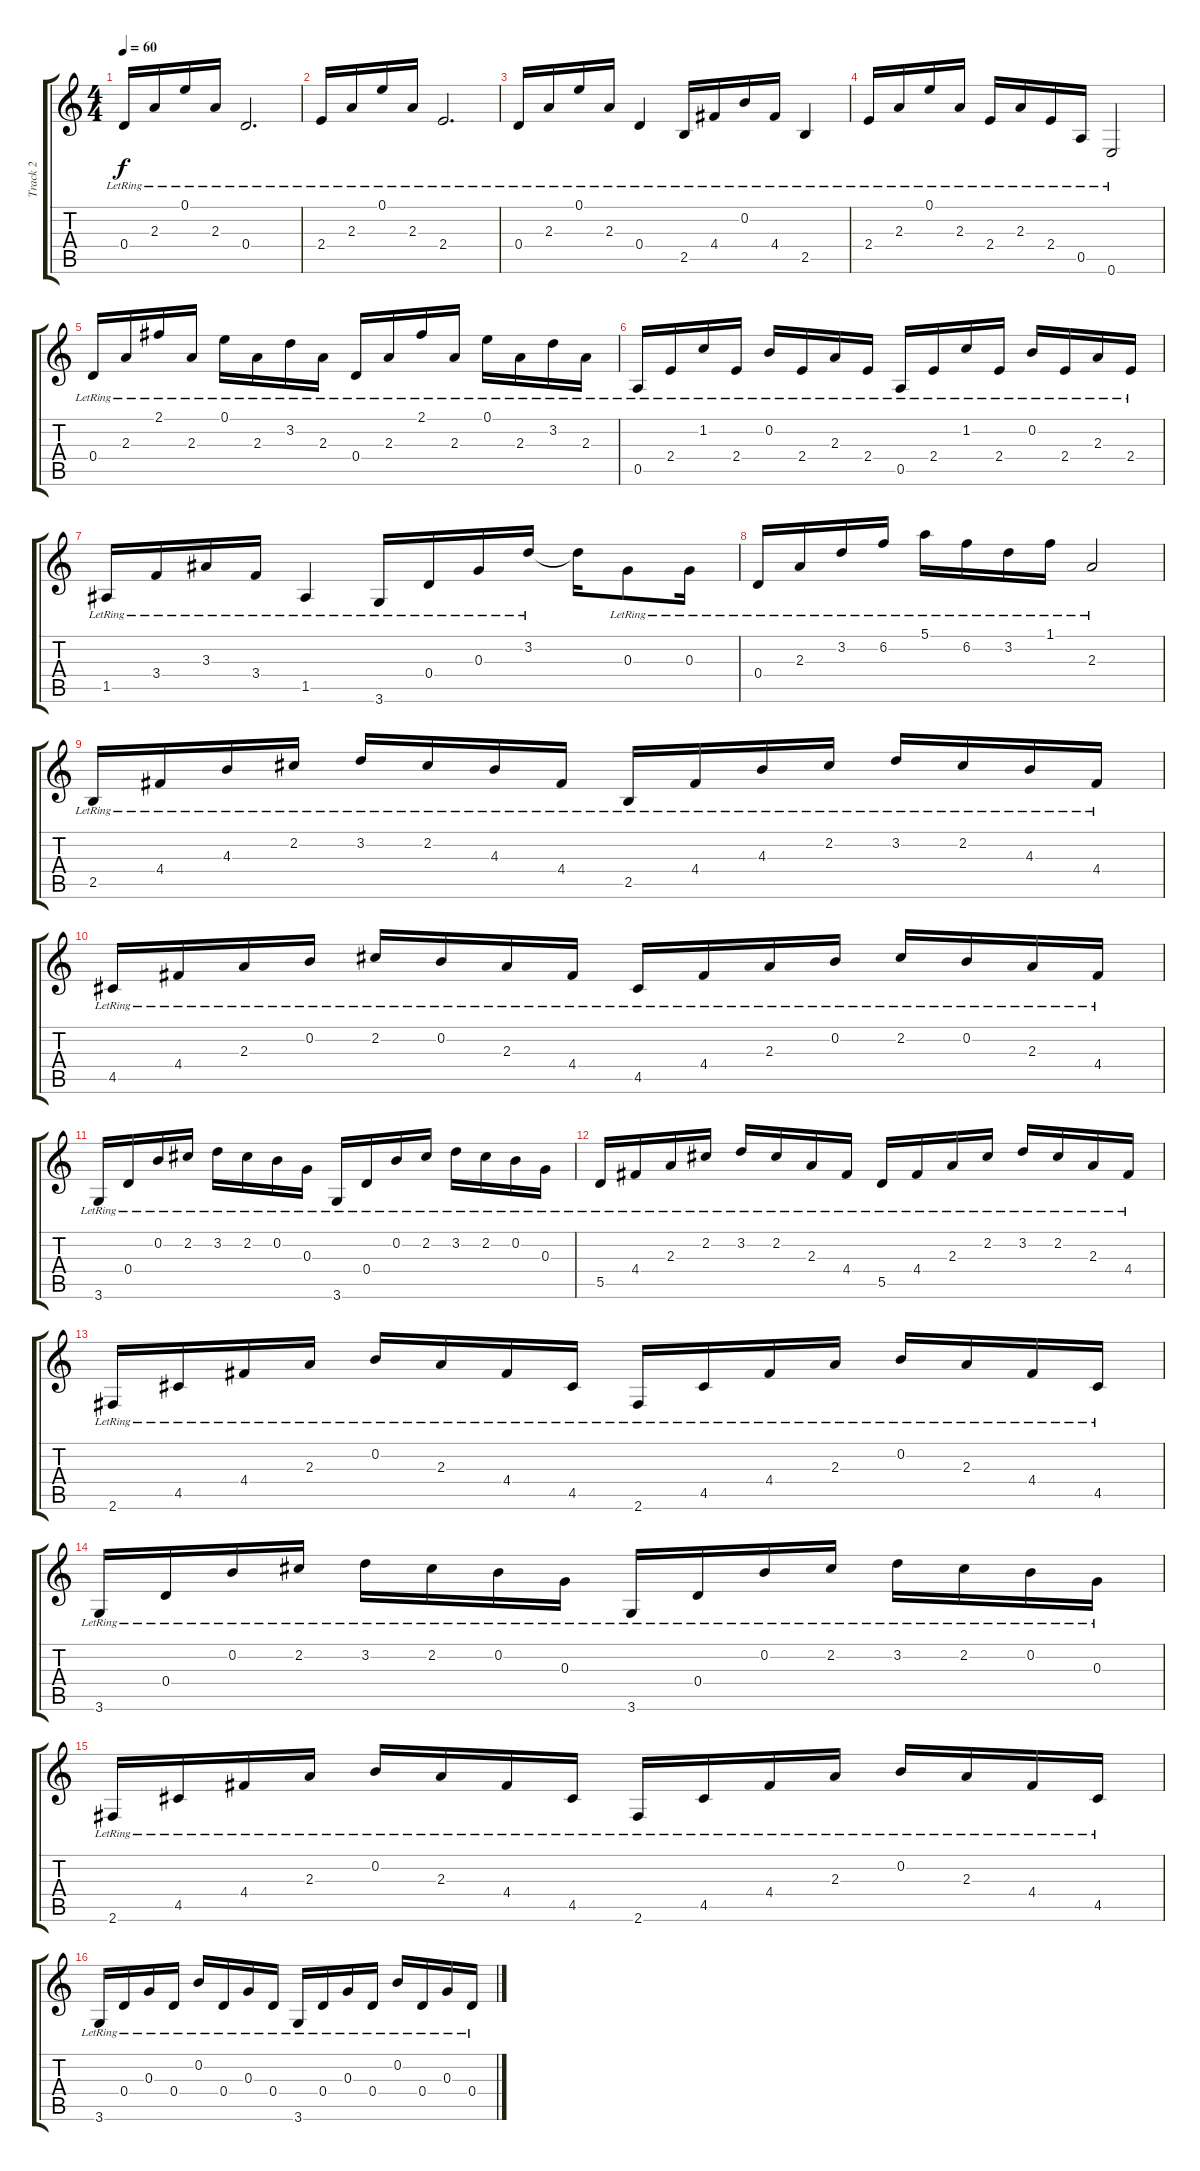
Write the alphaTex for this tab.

\track ("Track 2" "Track 2") {instrument acousticguitarsteel}
\staff {score tabs}
\tuning (E4 B3 G3 D3 A2 E2) {hide}
\ts (4 4)
\tempo 60
\clef g2
\ks c
0.4{lr}.16{dy f instrument acousticguitarsteel} 2.3{lr}.16 0.1{lr}.16 2.3{lr}.16 0.4{lr}.2{d} |
2.4{lr}.16 2.3{lr}.16 0.1{lr}.16 2.3{lr}.16 2.4{lr}.2{d} |
0.4{lr}.16 2.3{lr}.16 0.1{lr}.16 2.3{lr}.16 0.4{lr}.4 2.5{lr}.16 4.4{lr}.16 0.2{lr}.16 4.4{lr}.16 2.5{lr}.4 |
2.4{lr}.16 2.3{lr}.16 0.1{lr}.16 2.3{lr}.16 2.4{lr}.16 2.3{lr}.16 2.4{lr}.16 0.5{lr}.16 0.6{lr}.2 |
0.4{lr}.16 2.3{lr}.16 2.1{lr}.16 2.3{lr}.16 0.1{lr}.16 2.3{lr}.16 3.2{lr}.16 2.3{lr}.16 0.4{lr}.16 2.3{lr}.16 2.1{lr}.16 2.3{lr}.16 0.1{lr}.16 2.3{lr}.16 3.2{lr}.16 2.3{lr}.16 |
0.5{lr}.16 2.4{lr}.16 1.2{lr}.16 2.4{lr}.16 0.2{lr}.16 2.4{lr}.16 2.3{lr}.16 2.4{lr}.16 0.5{lr}.16 2.4{lr}.16 1.2{lr}.16 2.4{lr}.16 0.2{lr}.16 2.4{lr}.16 2.3{lr}.16 2.4{lr}.16 |
1.5{lr}.16 3.4{lr}.16 3.3{lr}.16 3.4{lr}.16 1.5{lr}.4 3.6{lr}.16 0.4{lr}.16 0.3{lr}.16 3.2{lr}.16 3.2{t}.16 0.3{lr}.8 0.3{lr}.16 |
0.4{lr}.16 2.3{lr}.16 3.2{lr}.16 6.2{lr}.16 5.1{lr}.16 6.2{lr}.16 3.2{lr}.16 1.1{lr}.16 2.3{lr}.2 |
2.5{lr}.16 4.4{lr}.16 4.3{lr}.16 2.2{lr}.16 3.2{lr}.16 2.2{lr}.16 4.3{lr}.16 4.4{lr}.16 2.5{lr}.16 4.4{lr}.16 4.3{lr}.16 2.2{lr}.16 3.2{lr}.16 2.2{lr}.16 4.3{lr}.16 4.4{lr}.16 |
4.5{lr}.16 4.4{lr}.16 2.3{lr}.16 0.2{lr}.16 2.2{lr}.16 0.2{lr}.16 2.3{lr}.16 4.4{lr}.16 4.5{lr}.16 4.4{lr}.16 2.3{lr}.16 0.2{lr}.16 2.2{lr}.16 0.2{lr}.16 2.3{lr}.16 4.4{lr}.16 |
3.6{lr}.16 0.4{lr}.16 0.2{lr}.16 2.2{lr}.16 3.2{lr}.16 2.2{lr}.16 0.2{lr}.16 0.3{lr}.16 3.6{lr}.16 0.4{lr}.16 0.2{lr}.16 2.2{lr}.16 3.2{lr}.16 2.2{lr}.16 0.2{lr}.16 0.3{lr}.16 |
5.5{lr}.16 4.4{lr}.16 2.3{lr}.16 2.2{lr}.16 3.2{lr}.16 2.2{lr}.16 2.3{lr}.16 4.4{lr}.16 5.5{lr}.16 4.4{lr}.16 2.3{lr}.16 2.2{lr}.16 3.2{lr}.16 2.2{lr}.16 2.3{lr}.16 4.4{lr}.16 |
2.6{lr}.16 4.5{lr}.16 4.4{lr}.16 2.3{lr}.16 0.2{lr}.16 2.3{lr}.16 4.4{lr}.16 4.5{lr}.16 2.6{lr}.16 4.5{lr}.16 4.4{lr}.16 2.3{lr}.16 0.2{lr}.16 2.3{lr}.16 4.4{lr}.16 4.5{lr}.16 |
3.6{lr}.16 0.4{lr}.16 0.2{lr}.16 2.2{lr}.16 3.2{lr}.16 2.2{lr}.16 0.2{lr}.16 0.3{lr}.16 3.6{lr}.16 0.4{lr}.16 0.2{lr}.16 2.2{lr}.16 3.2{lr}.16 2.2{lr}.16 0.2{lr}.16 0.3{lr}.16 |
2.6{lr}.16 4.5{lr}.16 4.4{lr}.16 2.3{lr}.16 0.2{lr}.16 2.3{lr}.16 4.4{lr}.16 4.5{lr}.16 2.6{lr}.16 4.5{lr}.16 4.4{lr}.16 2.3{lr}.16 0.2{lr}.16 2.3{lr}.16 4.4{lr}.16 4.5{lr}.16 |
3.6{lr}.16 0.4{lr}.16 0.3{lr}.16 0.4{lr}.16 0.2{lr}.16 0.4{lr}.16 0.3{lr}.16 0.4{lr}.16 3.6{lr}.16 0.4{lr}.16 0.3{lr}.16 0.4{lr}.16 0.2{lr}.16 0.4{lr}.16 0.3{lr}.16 0.4{lr}.16
